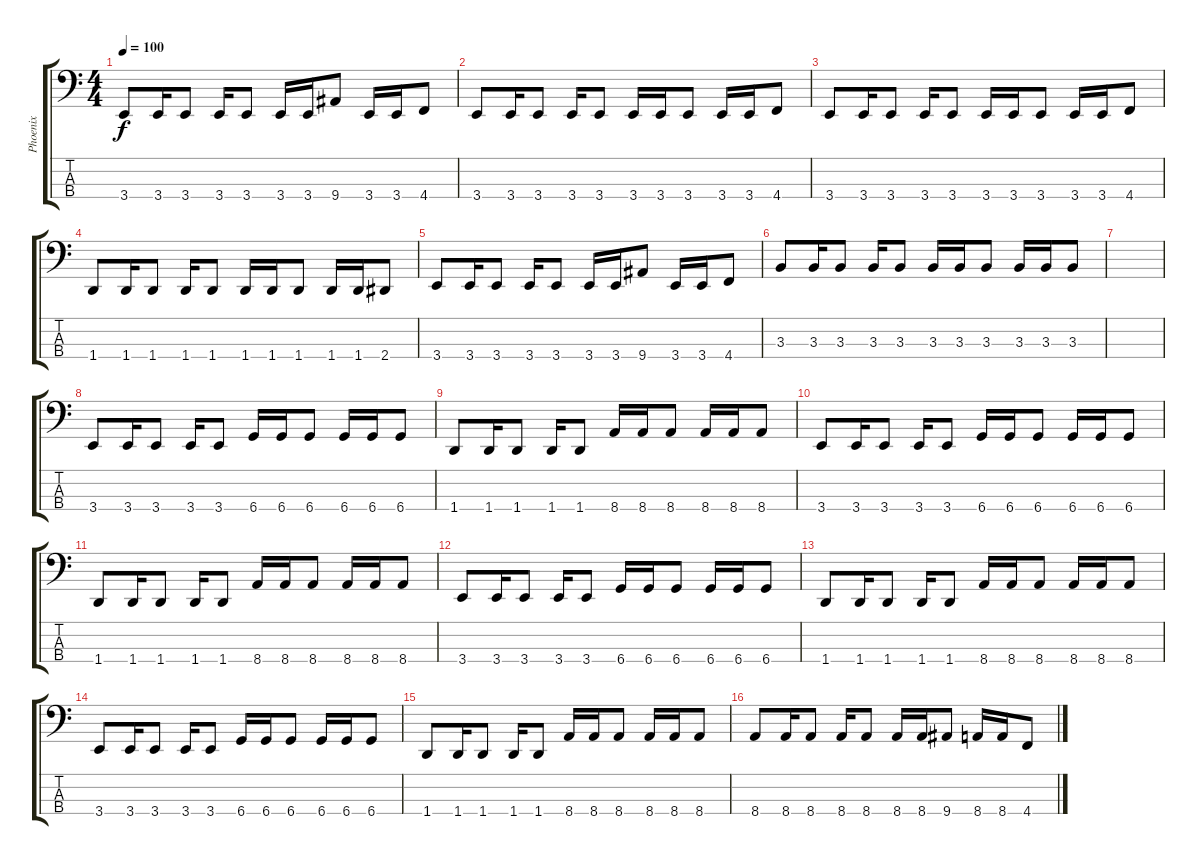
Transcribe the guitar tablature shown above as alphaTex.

\track ("Phoenix" "Phoenix") {instrument electricbassfinger}
\staff {score tabs}
\tuning (Gb2 Db2 Ab1 Db1) {hide}
\ts (4 4)
\tempo 100
\clef f4
\ks c
3.4.8{dy f} 3.4.16 3.4.8 3.4.16 3.4.8 3.4.16 3.4.16 9.4.8 3.4.16 3.4.16 4.4.8 |
3.4.8 3.4.16 3.4.8 3.4.16 3.4.8 3.4.16 3.4.16 3.4.8 3.4.16 3.4.16 4.4.8 |
3.4.8 3.4.16 3.4.8 3.4.16 3.4.8 3.4.16 3.4.16 3.4.8 3.4.16 3.4.16 4.4.8 |
1.4.8 1.4.16 1.4.8 1.4.16 1.4.8 1.4.16 1.4.16 1.4.8 1.4.16 1.4.16 2.4.8 |
3.4.8 3.4.16 3.4.8 3.4.16 3.4.8 3.4.16 3.4.16 9.4.8 3.4.16 3.4.16 4.4.8 |
3.3.8 3.3.16 3.3.8 3.3.16 3.3.8 3.3.16 3.3.16 3.3.8 3.3.16 3.3.16 3.3.8 |
|
3.4.8 3.4.16 3.4.8 3.4.16 3.4.8 6.4.16 6.4.16 6.4.8 6.4.16 6.4.16 6.4.8 |
1.4.8 1.4.16 1.4.8 1.4.16 1.4.8 8.4.16 8.4.16 8.4.8 8.4.16 8.4.16 8.4.8 |
3.4.8 3.4.16 3.4.8 3.4.16 3.4.8 6.4.16 6.4.16 6.4.8 6.4.16 6.4.16 6.4.8 |
1.4.8 1.4.16 1.4.8 1.4.16 1.4.8 8.4.16 8.4.16 8.4.8 8.4.16 8.4.16 8.4.8 |
3.4.8 3.4.16 3.4.8 3.4.16 3.4.8 6.4.16 6.4.16 6.4.8 6.4.16 6.4.16 6.4.8 |
1.4.8 1.4.16 1.4.8 1.4.16 1.4.8 8.4.16 8.4.16 8.4.8 8.4.16 8.4.16 8.4.8 |
3.4.8 3.4.16 3.4.8 3.4.16 3.4.8 6.4.16 6.4.16 6.4.8 6.4.16 6.4.16 6.4.8 |
1.4.8 1.4.16 1.4.8 1.4.16 1.4.8 8.4.16 8.4.16 8.4.8 8.4.16 8.4.16 8.4.8 |
8.4.8 8.4.16 8.4.8 8.4.16 8.4.8 8.4.16 8.4.16 9.4.8 8.4.16 8.4.16 4.4.8
